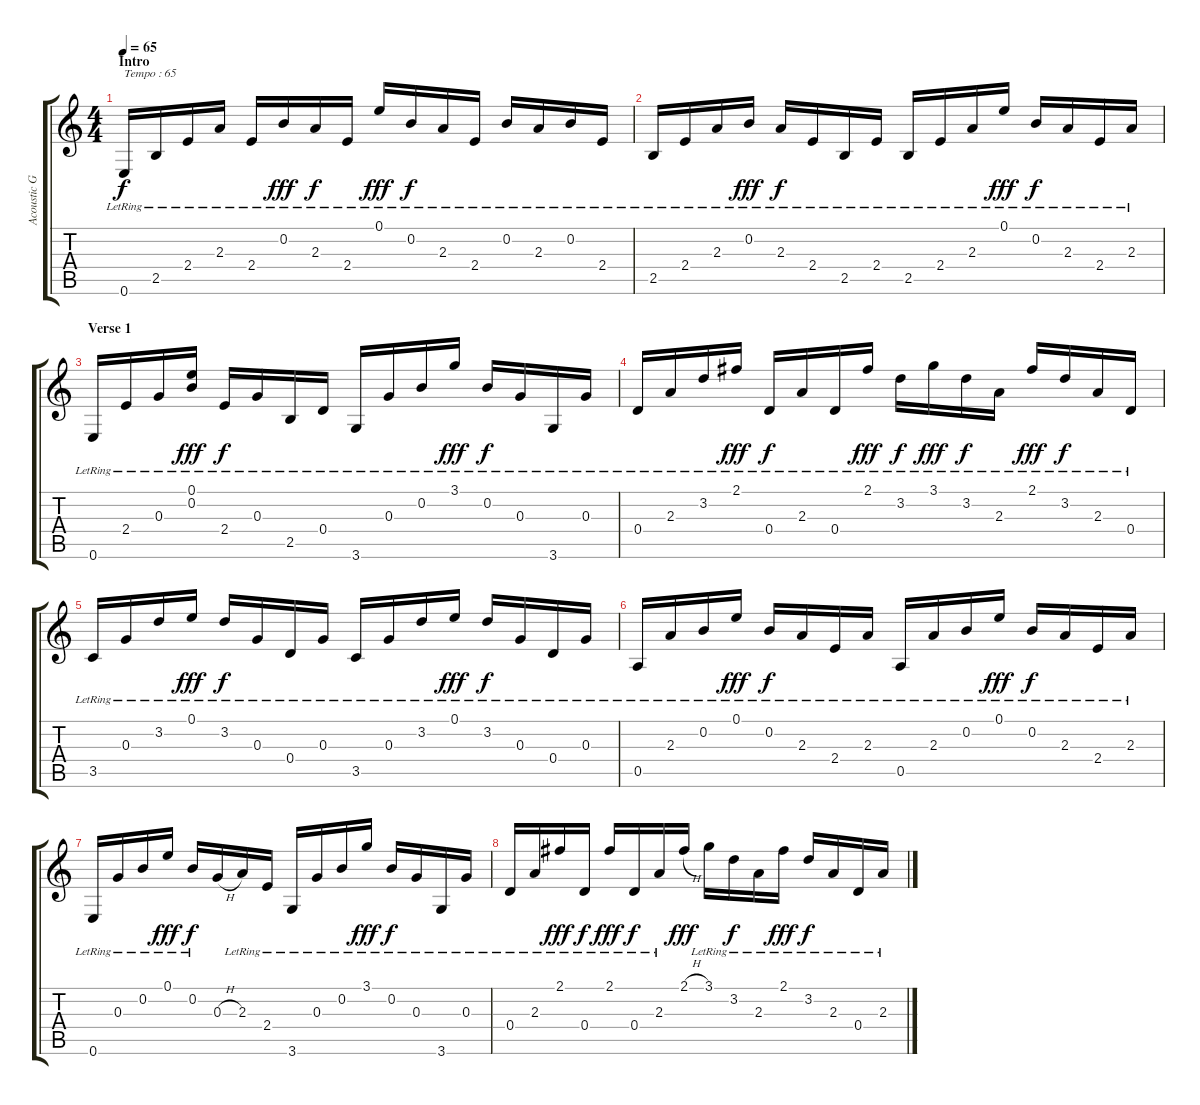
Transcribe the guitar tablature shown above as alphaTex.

\track ("Acoustic Guitar (Townshend)" "Acoustic G") {instrument acousticguitarsteel}
\staff {score tabs}
\tuning (E4 B3 G3 D3 A2 E2) {hide}
\ts (4 4)
\section ("" "Intro")
\tempo 65
\clef g2
\ks c
0.6{lr}.16{txt "Tempo : 65" dy f instrument acousticguitarsteel} 2.5{lr}.16 2.4{lr}.16 2.3{lr}.16 2.4{lr}.16 0.2{lr}.16{dy fff} 2.3{lr}.16{dy f} 2.4{lr}.16 0.1{lr}.16{dy fff} 0.2{lr}.16{dy f} 2.3{lr}.16 2.4{lr}.16 0.2{lr}.16 2.3{lr}.16 0.2{lr}.16 2.4{lr}.16 |
2.5{lr}.16 2.4{lr}.16 2.3{lr}.16 0.2{lr}.16{dy fff} 2.3{lr}.16{dy f} 2.4{lr}.16 2.5{lr}.16 2.4{lr}.16 2.5{lr}.16 2.4{lr}.16 2.3{lr}.16 0.1{lr}.16{dy fff} 0.2{lr}.16{dy f} 2.3{lr}.16 2.4{lr}.16 2.3{lr}.16 |
\section ("" "Verse 1")
0.6{lr}.16 2.4{lr}.16 0.3{lr}.16 (0.1{lr} 0.2{lr}).16{dy fff} 2.4{lr}.16{dy f} 0.3{lr}.16 2.5{lr}.16 0.4{lr}.16 3.6{lr}.16 0.3{lr}.16 0.2{lr}.16 3.1{lr}.16{dy fff} 0.2{lr}.16{dy f} 0.3{lr}.16 3.6{lr}.16 0.3{lr}.16 |
0.4{lr}.16 2.3{lr}.16 3.2{lr}.16 2.1{lr}.16{dy fff} 0.4{lr}.16{dy f} 2.3{lr}.16 0.4{lr}.16 2.1{lr}.16{dy fff} 3.2{lr}.16{dy f} 3.1{lr}.16{dy fff} 3.2{lr}.16{dy f} 2.3{lr}.16 2.1{lr}.16{dy fff} 3.2{lr}.16{dy f} 2.3{lr}.16 0.4{lr}.16 |
3.5{lr}.16 0.3{lr}.16 3.2{lr}.16 0.1{lr}.16{dy fff} 3.2{lr}.16{dy f} 0.3{lr}.16 0.4{lr}.16 0.3{lr}.16 3.5{lr}.16 0.3{lr}.16 3.2{lr}.16 0.1{lr}.16{dy fff} 3.2{lr}.16{dy f} 0.3{lr}.16 0.4{lr}.16 0.3{lr}.16 |
0.5{lr}.16 2.3{lr}.16 0.2{lr}.16 0.1{lr}.16{dy fff} 0.2{lr}.16{dy f} 2.3{lr}.16 2.4{lr}.16 2.3{lr}.16 0.5{lr}.16 2.3{lr}.16 0.2{lr}.16 0.1{lr}.16{dy fff} 0.2{lr}.16{dy f} 2.3{lr}.16 2.4{lr}.16 2.3{lr}.16 |
0.6{lr}.16 0.3{lr}.16 0.2{lr}.16 0.1{lr}.16{dy fff} 0.2{lr}.16{dy f} 0.3{h}.16 2.3{lr}.16 2.4{lr}.16 3.6{lr}.16 0.3{lr}.16 0.2{lr}.16 3.1{lr}.16{dy fff} 0.2{lr}.16{dy f} 0.3{lr}.16 3.6{lr}.16 0.3{lr}.16 |
0.4{lr}.16 2.3{lr}.16 2.1{lr}.16{dy fff} 0.4{lr}.16{dy f} 2.1{lr}.16{dy fff} 0.4{lr}.16{dy f} 2.3{lr}.16 2.1{h}.16{dy fff} 3.1{lr}.16 3.2{lr}.16{dy f} 2.3{lr}.16 2.1{lr}.16{dy fff} 3.2{lr}.16{dy f} 2.3{lr}.16 0.4{lr}.16 2.3{lr}.16
